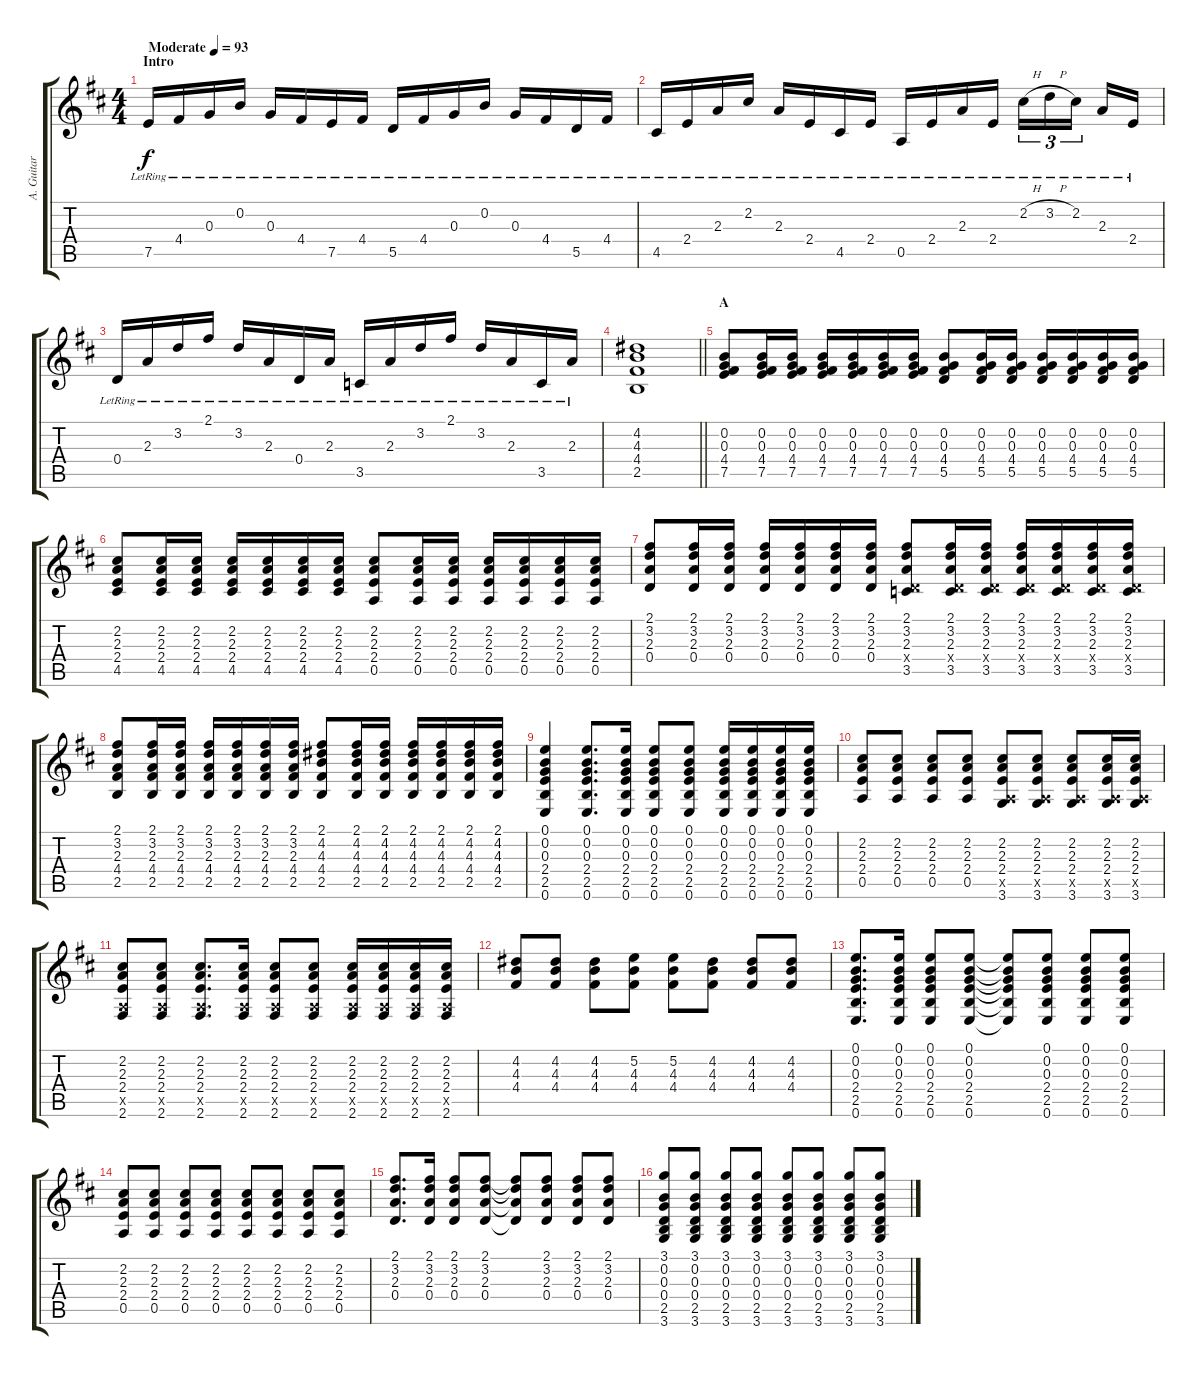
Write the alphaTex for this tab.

\track ("A. Guitar" "A. Guitar") {instrument acousticguitarsteel}
\staff {score tabs}
\tuning (E4 B3 G3 D3 A2 E2) {hide}
\ts (4 4)
\section ("" "Intro")
\tempo (93 "Moderate")
\clef g2
\ks d
7.5{lr}.16{dy f instrument acousticguitarsteel} 4.4{lr}.16 0.3{lr}.16 0.2{lr}.16 0.3{lr}.16 4.4{lr}.16 7.5{lr}.16 4.4{lr}.16 5.5{lr}.16 4.4{lr}.16 0.3{lr}.16 0.2{lr}.16 0.3{lr}.16 4.4{lr}.16 5.5{lr}.16 4.4{lr}.16 |
4.5{lr}.16 2.4{lr}.16 2.3{lr}.16 2.2{lr}.16 2.3{lr}.16 2.4{lr}.16 4.5{lr}.16 2.4{lr}.16 0.5{lr}.16 2.4{lr}.16 2.3{lr}.16 2.4{lr}.16 2.2{h lr}.16{tu (3 2)} 3.2{h lr}.16{tu (3 2)} 2.2{lr}.16{tu (3 2) beam splitsecondary} 2.3{lr}.16 2.4{lr}.16 |
0.4{lr}.16 2.3{lr}.16 3.2{lr}.16 2.1{lr}.16 3.2{lr}.16 2.3{lr}.16 0.4{lr}.16 2.3{lr}.16 3.5{lr}.16 2.3{lr}.16 3.2{lr}.16 2.1{lr}.16 3.2{lr}.16 2.3{lr}.16 3.5{lr}.16 2.3{lr}.16 |
\barLineRight lightlight
(4.2 4.3 4.4 2.5).1 |
\section ("" "A")
(0.2 0.3 4.4 7.5).8 (0.2 0.3 4.4 7.5).16 (0.2 0.3 4.4 7.5).16 (0.2 0.3 4.4 7.5).16 (0.2 0.3 4.4 7.5).16 (0.2 0.3 4.4 7.5).16 (0.2 0.3 4.4 7.5).16 (0.2 0.3 4.4 5.5).8 (0.2 0.3 4.4 5.5).16 (0.2 0.3 4.4 5.5).16 (0.2 0.3 4.4 5.5).16 (0.2 0.3 4.4 5.5).16 (0.2 0.3 4.4 5.5).16 (0.2 0.3 4.4 5.5).16 |
(2.2 2.3 2.4 4.5).8 (2.2 2.3 2.4 4.5).16 (2.2 2.3 2.4 4.5).16 (2.2 2.3 2.4 4.5).16 (2.2 2.3 2.4 4.5).16 (2.2 2.3 2.4 4.5).16 (2.2 2.3 2.4 4.5).16 (2.2 2.3 2.4 0.5).8 (2.2 2.3 2.4 0.5).16 (2.2 2.3 2.4 0.5).16 (2.2 2.3 2.4 0.5).16 (2.2 2.3 2.4 0.5).16 (2.2 2.3 2.4 0.5).16 (2.2 2.3 2.4 0.5).16 |
(2.1 3.2 2.3 0.4).8 (2.1 3.2 2.3 0.4).16 (2.1 3.2 2.3 0.4).16 (2.1 3.2 2.3 0.4).16 (2.1 3.2 2.3 0.4).16 (2.1 3.2 2.3 0.4).16 (2.1 3.2 2.3 0.4).16 (2.1 3.2 2.3 0.4{x} 3.5).8 (2.1 3.2 2.3 0.4{x} 3.5).16 (2.1 3.2 2.3 0.4{x} 3.5).16 (2.1 3.2 2.3 0.4{x} 3.5).16 (2.1 3.2 2.3 0.4{x} 3.5).16 (2.1 3.2 2.3 0.4{x} 3.5).16 (2.1 3.2 2.3 0.4{x} 3.5).16 |
(2.1 3.2 2.3 4.4 2.5).8 (2.1 3.2 2.3 4.4 2.5).16 (2.1 3.2 2.3 4.4 2.5).16 (2.1 3.2 2.3 4.4 2.5).16 (2.1 3.2 2.3 4.4 2.5).16 (2.1 3.2 2.3 4.4 2.5).16 (2.1 3.2 2.3 4.4 2.5).16 (2.1 4.2 4.3 4.4 2.5).8 (2.1 4.2 4.3 4.4 2.5).16 (2.1 4.2 4.3 4.4 2.5).16 (2.1 4.2 4.3 4.4 2.5).16 (2.1 4.2 4.3 4.4 2.5).16 (2.1 4.2 4.3 4.4 2.5).16 (2.1 4.2 4.3 4.4 2.5).16 |
(0.1 0.2 0.3 2.4 2.5 0.6).4 (0.1 0.2 0.3 2.4 2.5 0.6).8{d} (0.1 0.2 0.3 2.4 2.5 0.6).16 (0.1 0.2 0.3 2.4 2.5 0.6).8 (0.1 0.2 0.3 2.4 2.5 0.6).8 (0.1 0.2 0.3 2.4 2.5 0.6).16 (0.1 0.2 0.3 2.4 2.5 0.6).16 (0.1 0.2 0.3 2.4 2.5 0.6).16 (0.1 0.2 0.3 2.4 2.5 0.6).16 |
(2.2 2.3 2.4 0.5).8 (2.2 2.3 2.4 0.5).8 (2.2 2.3 2.4 0.5).8 (2.2 2.3 2.4 0.5).8 (2.2 2.3 2.4 0.5{x} 3.6).8 (2.2 2.3 2.4 0.5{x} 3.6).8 (2.2 2.3 2.4 0.5{x} 3.6).8 (2.2 2.3 2.4 0.5{x} 3.6).16 (2.2 2.3 2.4 0.5{x} 3.6).16 |
(2.2 2.3 2.4 0.5{x} 2.6).8 (2.2 2.3 2.4 0.5{x} 2.6).8 (2.2 2.3 2.4 0.5{x} 2.6).8{d} (2.2 2.3 2.4 0.5{x} 2.6).16 (2.2 2.3 2.4 0.5{x} 2.6).8 (2.2 2.3 2.4 0.5{x} 2.6).8 (2.2 2.3 2.4 0.5{x} 2.6).16 (2.2 2.3 2.4 0.5{x} 2.6).16 (2.2 2.3 2.4 0.5{x} 2.6).16 (2.2 2.3 2.4 0.5{x} 2.6).16 |
(4.2 4.3 4.4).8 (4.2 4.3 4.4).8 (4.2 4.3 4.4).8 (5.2 4.3 4.4).8 (5.2 4.3 4.4).8 (4.2 4.3 4.4).8 (4.2 4.3 4.4).8 (4.2 4.3 4.4).8 |
(0.1 0.2 0.3 2.4 2.5 0.6).8{d} (0.1 0.2 0.3 2.4 2.5 0.6).16 (0.1 0.2 0.3 2.4 2.5 0.6).8 (0.1 0.2 0.3 2.4 2.5 0.6).8 (0.1{t} 0.2{t} 0.3{t} 2.4{t} 2.5{t} 0.6{t}).8 (0.1 0.2 0.3 2.4 2.5 0.6).8 (0.1 0.2 0.3 2.4 2.5 0.6).8 (0.1 0.2 0.3 2.4 2.5 0.6).8 |
(2.2 2.3 2.4 0.5).8 (2.2 2.3 2.4 0.5).8 (2.2 2.3 2.4 0.5).8 (2.2 2.3 2.4 0.5).8 (2.2 2.3 2.4 0.5).8 (2.2 2.3 2.4 0.5).8 (2.2 2.3 2.4 0.5).8 (2.2 2.3 2.4 0.5).8 |
(2.1 3.2 2.3 0.4).8{d} (2.1 3.2 2.3 0.4).16 (2.1 3.2 2.3 0.4).8 (2.1 3.2 2.3 0.4).8 (2.1{t} 3.2{t} 2.3{t} 0.4{t}).8 (2.1 3.2 2.3 0.4).8 (2.1 3.2 2.3 0.4).8 (2.1 3.2 2.3 0.4).8 |
(3.1 0.2 0.3 0.4 2.5 3.6).8 (3.1 0.2 0.3 0.4 2.5 3.6).8 (3.1 0.2 0.3 0.4 2.5 3.6).8 (3.1 0.2 0.3 0.4 2.5 3.6).8 (3.1 0.2 0.3 0.4 2.5 3.6).8 (3.1 0.2 0.3 0.4 2.5 3.6).8 (3.1 0.2 0.3 0.4 2.5 3.6).8 (3.1 0.2 0.3 0.4 2.5 3.6).8
